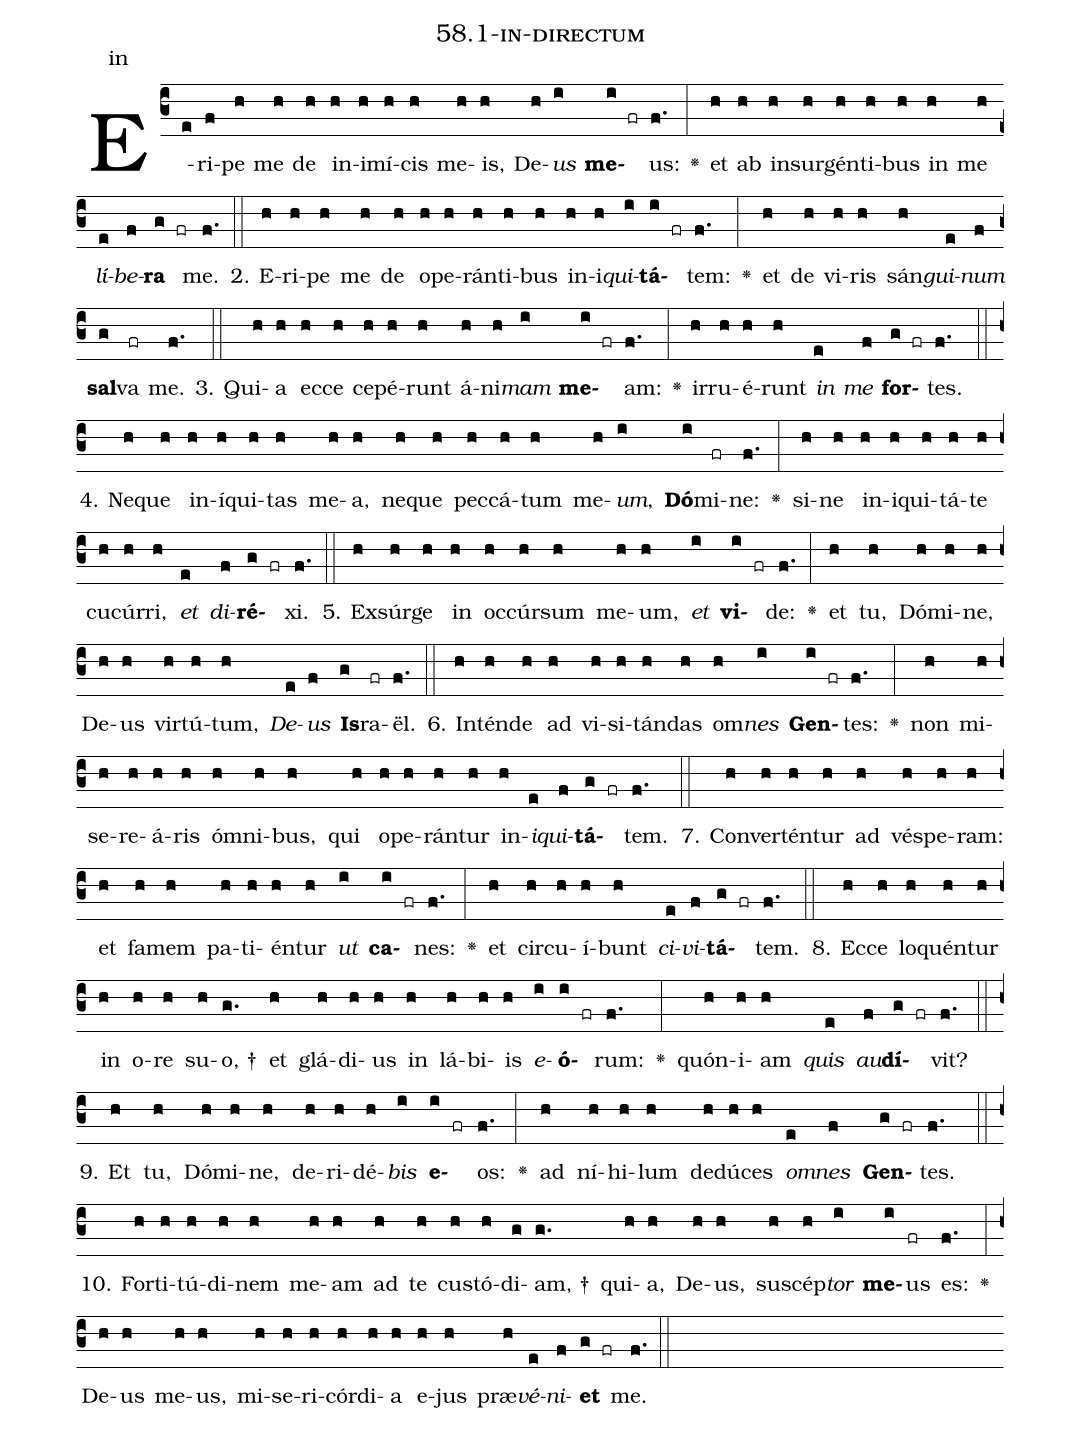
name: 58.1-in-directum;
annotation: in;
%%
(c3)E(e)ri(f)pe(h) me(h) de(h) in(h)i(h)mí(h)cis(h) me(h)is,(h) De(h)<i>us</i>(i) <b>me</b>(i fr)us:(f.) <v>\greheightstar</v>(:) et(h) ab(h) in(h)sur(h)gén(h)ti(h)bus(h) in(h) me(h) <i>lí</i>(e)<i>be</i>(f)<b>ra</b>(g fr) me.(f.) (::)
2. E(h)ri(h)pe(h) me(h) de(h) o(h)pe(h)rán(h)ti(h)bus(h) in(h)i(h)<i>qui</i>(i)<b>tá</b>(i fr)tem:(f.) <v>\greheightstar</v>(:) et(h) de(h) vi(h)ris(h) sán(h)<i>gui</i>(e)<i>num</i>(f) <b>sal</b>(g)va(fr) me.(f.) (::)
3. Qui(h)a(h) ec(h)ce(h) ce(h)pé(h)runt(h) á(h)ni(h)<i>mam</i>(i) <b>me</b>(i fr)am:(f.) <v>\greheightstar</v>(:) ir(h)ru(h)é(h)runt(h) <i>in</i>(e) <i>me</i>(f) <b>for</b>(g fr)tes.(f.) (::)
4. Ne(h)que(h) in(h)í(h)qui(h)tas(h) me(h)a,(h) ne(h)que(h) pec(h)cá(h)tum(h) me(h)<i>um</i>,(i) <b>Dó</b>(i)mi(fr)ne:(f.) <v>\greheightstar</v>(:) si(h)ne(h) in(h)i(h)qui(h)tá(h)te(h) cu(h)cúr(h)ri,(h) <i>et</i>(e) <i>di</i>(f)<b>ré</b>(g fr)xi.(f.) (::)
5. Ex(h)súr(h)ge(h) in(h) oc(h)cúr(h)sum(h) me(h)um,(h) <i>et</i>(i) <b>vi</b>(i fr)de:(f.) <v>\greheightstar</v>(:) et(h) tu,(h) Dó(h)mi(h)ne,(h) De(h)us(h) vir(h)tú(h)tum,(h) <i>De</i>(e)<i>us</i>(f) <b>Is</b>(g)ra(fr)ël.(f.) (::)
6. In(h)tén(h)de(h) ad(h) vi(h)si(h)tán(h)das(h) om(h)<i>nes</i>(i) <b>Gen</b>(i fr)tes:(f.) <v>\greheightstar</v>(:) non(h) mi(h)se(h)re(h)á(h)ris(h) óm(h)ni(h)bus,(h) qui(h) o(h)pe(h)rán(h)tur(h) in(h)<i>i</i>(e)<i>qui</i>(f)<b>tá</b>(g fr)tem.(f.) (::)
7. Con(h)ver(h)tén(h)tur(h) ad(h) vés(h)pe(h)ram:(h) et(h) fa(h)mem(h) pa(h)ti(h)én(h)tur(h) <i>ut</i>(i) <b>ca</b>(i fr)nes:(f.) <v>\greheightstar</v>(:) et(h) cir(h)cu(h)í(h)bunt(h) <i>ci</i>(e)<i>vi</i>(f)<b>tá</b>(g fr)tem.(f.) (::)
8. Ec(h)ce(h) lo(h)quén(h)tur(h) in(h) o(h)re(h) su(h)o, †(g.) et(h) glá(h)di(h)us(h) in(h) lá(h)bi(h)is(h) <i>e</i>(i)<b>ó</b>(i fr)rum:(f.) <v>\greheightstar</v>(:) quón(h)i(h)am(h) <i>quis</i>(e) <i>au</i>(f)<b>dí</b>(g fr)vit?(f.) (::)
9. Et(h) tu,(h) Dó(h)mi(h)ne,(h) de(h)ri(h)dé(h)<i>bis</i>(i) <b>e</b>(i fr)os:(f.) <v>\greheightstar</v>(:) ad(h) ní(h)hi(h)lum(h) de(h)dú(h)ces(h) <i>om</i>(e)<i>nes</i>(f) <b>Gen</b>(g fr)tes.(f.) (::)
10. For(h)ti(h)tú(h)di(h)nem(h) me(h)am(h) ad(h) te(h) cus(h)tó(h)di(g)am, †(g.) qui(h)a,(h) De(h)us,(h) su(h)scép(h)<i>tor</i>(i) <b>me</b>(i)us(fr) es:(f.) <v>\greheightstar</v>(:) De(h)us(h) me(h)us,(h) mi(h)se(h)ri(h)cór(h)di(h)a(h) e(h)jus(h) præ(h)<i>vé</i>(e)<i>ni</i>(f)<b>et</b>(g fr) me.(f.) (::)
